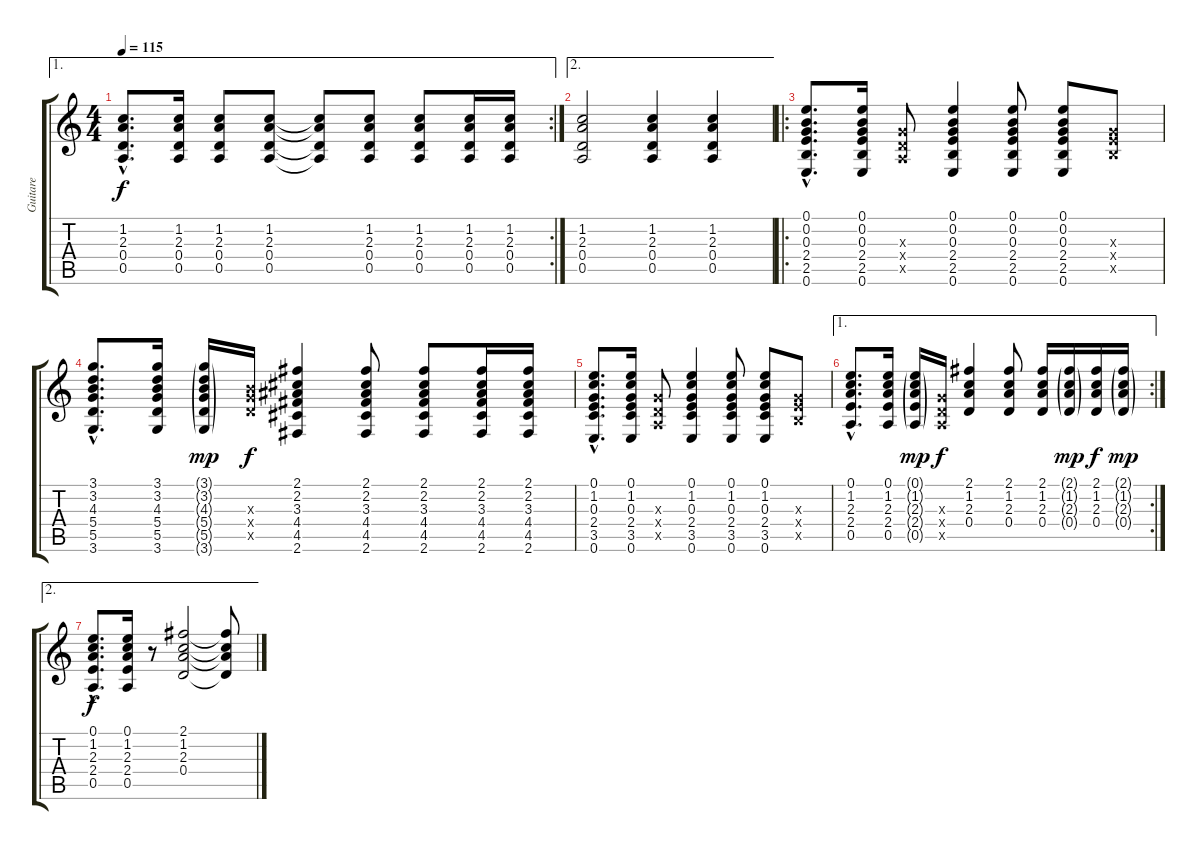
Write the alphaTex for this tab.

\track ("Guitare" "Guitare") {instrument acousticguitarnylon}
\staff {score tabs}
\tuning (E4 B3 G3 D3 A2 E2) {hide}
\ae 1
\rc 2
\ts (4 4)
\tempo 115
\clef g2
\ks c
(1.2{hac} 2.3{hac} 0.4{hac} 0.5{hac}).8{d dy f} (1.2 2.3 0.4 0.5).16 (1.2 2.3 0.4 0.5).8 (1.2 2.3 0.4 0.5).8 (1.2{t} 2.3{t} 0.4{t} 0.5{t}).8 (1.2 2.3 0.4 0.5).8 (1.2 2.3 0.4 0.5).8 (1.2 2.3 0.4 0.5).16 (1.2 2.3 0.4 0.5).16 |
\ae 2
(1.2 2.3 0.4 0.5).2 (1.2 2.3 0.4 0.5).4 (1.2 2.3 0.4 0.5).4 |
\ro
(0.1{hac} 0.2{hac} 0.3{hac} 2.4{hac} 2.5{hac} 0.6{hac}).8{d} (0.1 0.2 0.3 2.4 2.5 0.6).16 (0.3{x} 0.4{x} 0.5{x}).8 (0.1 0.2 0.3 2.4 2.5 0.6).4 (0.1 0.2 0.3 2.4 2.5 0.6).8 (0.1 0.2 0.3 2.4 2.5 0.6).8 (0.3{x} 2.4{x} 2.5{x}).8 |
(3.1{hac} 3.2{hac} 4.3{hac} 5.4{hac} 5.5{hac} 3.6{hac}).8{d} (3.1 3.2 4.3 5.4 5.5 3.6).16 (3.1{g} 3.2{g} 4.3{g} 5.4{g} 5.5{g} 3.6{g}).16{dy mp} (4.3{x} 5.4{x} 5.5{x}).16{dy f} (2.1 2.2 3.3 4.4 4.5 2.6).4 (2.1 2.2 3.3 4.4 4.5 2.6).8 (2.1 2.2 3.3 4.4 4.5 2.6).8 (2.1 2.2 3.3 4.4 4.5 2.6).16 (2.1 2.2 3.3 4.4 4.5 2.6).16 |
(0.1{hac} 1.2{hac} 0.3{hac} 2.4{hac} 3.5{hac} 0.6{hac}).8{d} (0.1 1.2 0.3 2.4 3.5 0.6).16 (0.3{x} 0.4{x} 0.5{x}).8 (0.1 1.2 0.3 2.4 3.5 0.6).4 (0.1 1.2 0.3 2.4 3.5 0.6).8 (0.1 1.2 0.3 2.4 3.5 0.6).8 (0.3{x} 2.4{x} 2.5{x}).8 |
\ae 1
\rc 2
(0.1{hac} 1.2{hac} 2.3{hac} 2.4{hac} 0.5{hac}).8{d} (0.1 1.2 2.3 2.4 0.5).16 (0.1{g} 1.2{g} 2.3{g} 2.4{g} 0.5{g}).16{dy mp} (0.3{x} 0.4{x} 0.5{x}).16{dy f} (2.1 1.2 2.3 0.4).4 (2.1 1.2 2.3 0.4).8 (2.1 1.2 2.3 0.4).16 (2.1{g} 1.2{g} 2.3{g} 0.4{g}).16{dy mp} (2.1 1.2 2.3 0.4).16{dy f} (2.1{g} 1.2{g} 2.3{g} 0.4{g}).16{dy mp} |
\ae 2
(0.1{hac} 1.2{hac} 2.3{hac} 2.4{hac} 0.5{hac}).8{d dy f} (0.1 1.2 2.3 2.4 0.5).16 r.8 (2.1 1.2 2.3 0.4).2 (2.1{t} 1.2{t} 2.3{t} 0.4{t}).8
